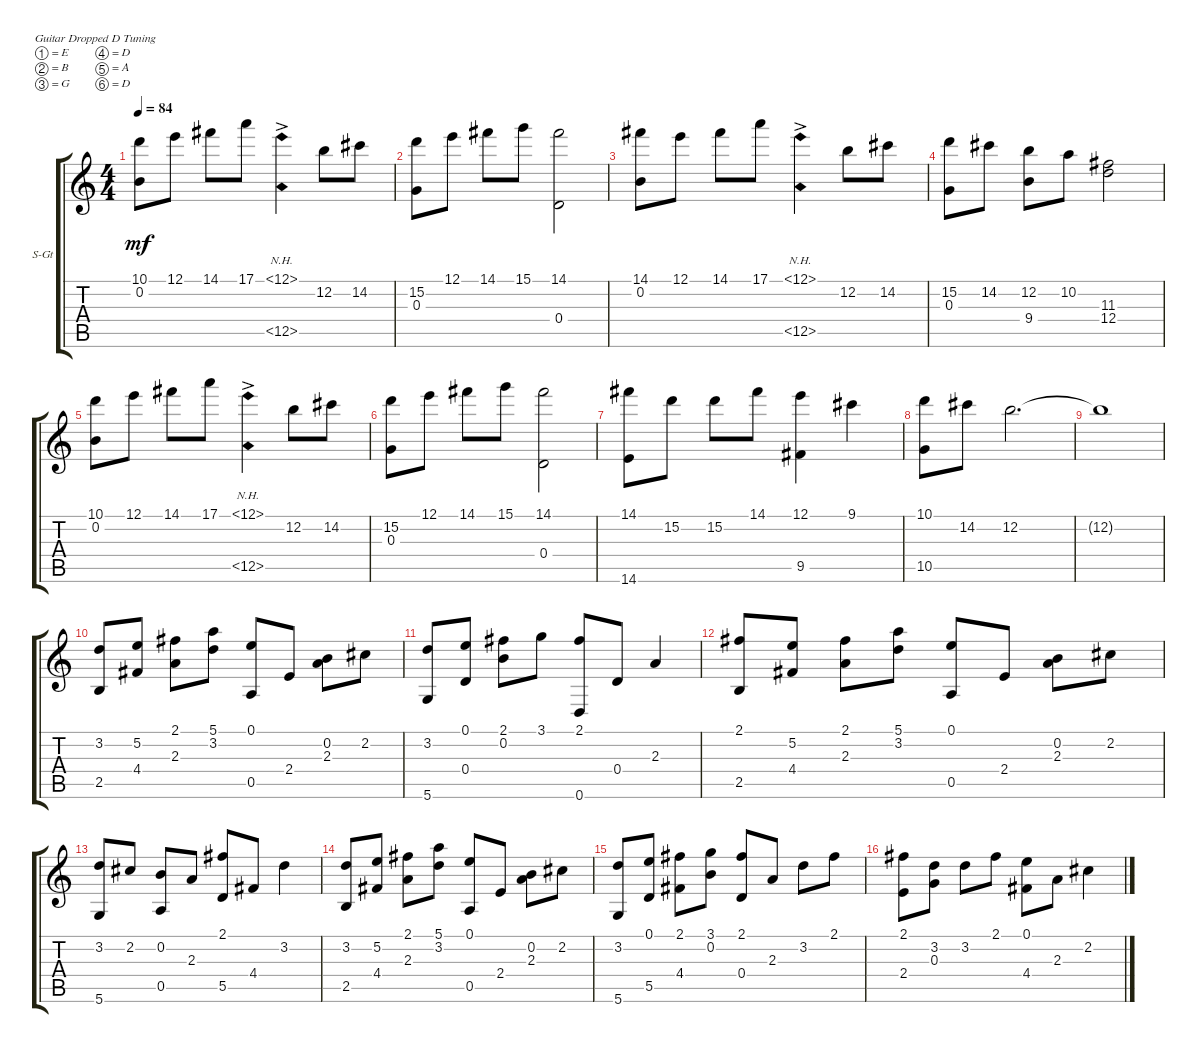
\defaultSystemsLayout 4
\bracketExtendMode groupsimilarinstruments
\firstSystemTrackNameOrientation horizontal
\otherSystemsTrackNameOrientation horizontal
\track ("Steel Guitar" "S-Gt") {instrument acousticguitarsteel}
\staff {score tabs}
\tuning (E4 B3 G3 D3 A2 D2)
\ts (4 4)
\tempo 84
\clef g2
\ks c
(10.1 0.2).8{dy mf instrument acousticguitarsteel} 12.1.8 14.1.8 17.1.8 (12.5{nh} 12.1{nh ac}).4 12.2.8 14.2.8 |
(0.3 15.2).8 12.1.8 14.1.8 15.1.8 (14.1 0.4).2 |
(14.1 0.2).8 12.1.8 14.1.8 17.1.8 (12.5{nh} 12.1{nh ac}).4 12.2.8 14.2.8 |
(15.2 0.3).8 14.2.8 (12.2 9.4).8 10.2.8 (12.4 11.3).2 |
(10.1 0.2).8 12.1.8 14.1.8 17.1.8 (12.5{nh} 12.1{nh ac}).4 12.2.8 14.2.8 |
(0.3 15.2).8 12.1.8 14.1.8 15.1.8 (14.1 0.4).2 |
(14.6 14.1).8 15.2.8 15.2.8 14.1.8 (9.5 12.1).4 9.1.4 |
(10.5 10.1).8 14.2.8 12.2.2{d} |
12.2{t}.1 |
(2.5 3.2).8 (4.4 5.2).8 (2.3 2.1).8 (3.2 5.1).8 (0.5 0.1).8 2.4.8 (2.3 0.2).8 2.2.8 |
(5.6 3.2).8 (0.4 0.1).8 (0.2 2.1).8 3.1.8 (2.1 0.6).8 0.4.8 2.3.4 |
(2.5 2.1).8 (4.4 5.2).8 (2.3 2.1).8 (3.2 5.1).8 (0.5 0.1).8 2.4.8 (2.3 0.2).8 2.2.8 |
(5.6 3.2).8 2.2.8 (0.2 0.5).8 2.3.8 (2.1 5.5).8 4.4.8 3.2.4 |
(2.5 3.2).8 (4.4 5.2).8 (2.3 2.1).8 (3.2 5.1).8 (0.5 0.1).8 2.4.8 (2.3 0.2).8 2.2.8 |
(5.6 3.2).8 (5.5 0.1).8 (4.4 2.1).8 (0.2 3.1).8 (0.4 2.1).8 2.3.8 3.2.8 2.1.8 |
(2.1 2.4).8 (3.2 0.3).8 3.2.8 2.1.8 (4.4 0.1).8 2.3.8 2.2.4
